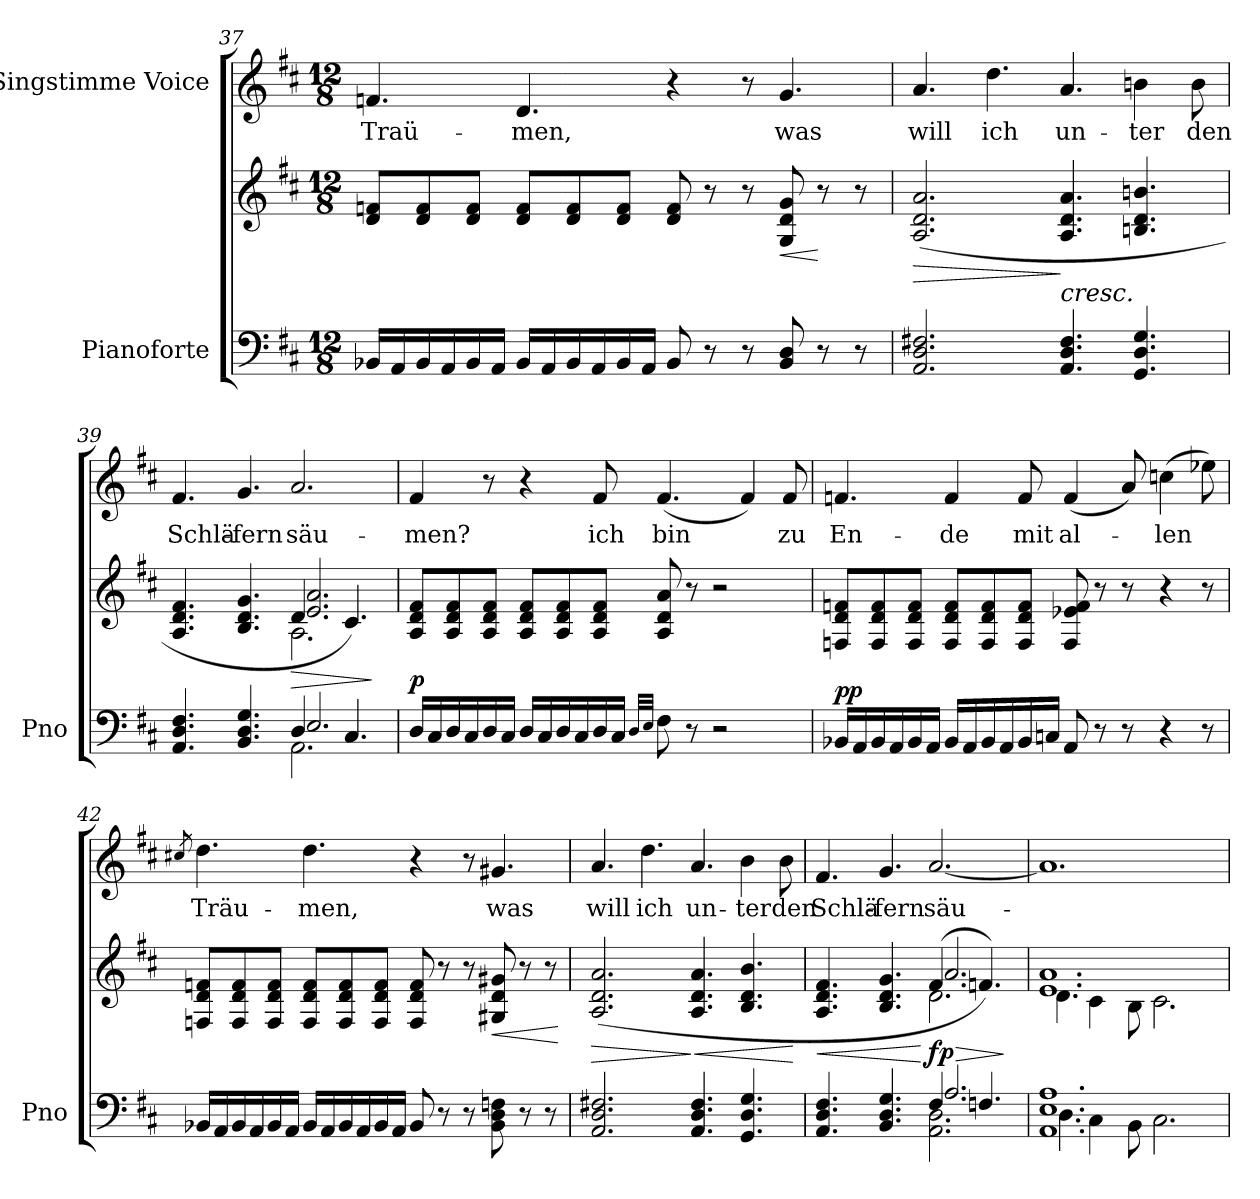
**kern	**kern	**dynam	**kern	**text
*part2	*part2	*part2	*part1	*part1
*staff3	*staff2	*staff2/3	*staff1	*staff1
*I"Pianoforte	*	*	*I"Singstimme Voice	*
*I'Pno	*	*	*	*
!!LO:LB:g=z
*clefF4	*clefG2	*	*clefG2	*
*k[f#c#]	*k[f#c#]	*	*k[f#c#]	*
*M12/8	*M12/8	*	*M12/8	*
=37	=37	=37	=37	=37
!	!	!	!	!LO:LY:b
16BB-X/LL	8d/ 8fn/L	.	4.fn/	Traü-
16AA/	.	.	.	.
16BB-/	8d/ 8f/	.	.	.
16AA/	.	.	.	.
16BB-/	8d/ 8f/J	.	.	.
16AA/JJ	.	.	.	.
!	!	!	!	!LO:LY:b
16BB-/LL	8d/ 8f/L	.	4.d/	-men,
16AA/	.	.	.	.
16BB-/	8d/ 8f/	.	.	.
16AA/	.	.	.	.
16BB-/	8d/ 8f/J	.	.	.
16AA/JJ	.	.	.	.
8BB-/	8d/ 8f/	.	4r	.
8r	8r	.	.	.
8r	8r	.	8r	.
!	!	!LO:HP:b	!	!LO:LY:b
8BB-/ 8D/	8G/ 8d/ 8g/	<	4.g/	was
8r	8r	[	.	.
8r	8r	.	.	.
=38	=38	=38	=38	=38
!	!	!LO:HP:b	!	!LO:LY:b
2.AA/ 2.D/ 2.F#X/	(2.A/ 2.d/ 2.a/	>	4.a/	will
!	!	!	!	!LO:LY:b
.	.	.	4.dd\	ich
!	!	!LO:HP:n=1:b	!	!LO:LY:b
4.AA/ 4.D/ 4.F#/	4.A/ 4.d/ 4.a/	] <	4.a/	un-
!	!	!	!	!LO:LY:b
4.GG/ 4.D/ 4.G/	4.Bn/ 4.d/ 4.bn/	.	4bn\	-ter
!	!	!	!	!LO:LY:b
.	.	.	8b\	den
=39	=39	=39	=39	=39
*^	*^	*	*	*
*	*^	*	*^	*	*	*
!	!	!	!	!	!	!	!	!LO:LY:b
4.AA/ 4.D/ 4.F#/	2.rcyy	2.rBByy	4.A/ 4.d/ 4.f#/	2.raayy	2.rgyy	.	4.f#/	Schlä-
!	!	!	!	!	!	!	!	!LO:LY:b
4.BB/ 4.D/ 4.G/	.	.	4.B/ 4.d/ 4.g/	.	.	.	4.g/	-fern
!	!	!	!	!	!	!LO:HP:b	!	!LO:LY:b
4.D/	2.E/	2.AA\	4.d/	2.e/ 2.a/	2.A\	>	2.a/	säu-
4.C#/	.	.	4.c#/)	.	.	.	.	.
*v	*v	*v	*	*	*	*	*	*
*	*v	*v	*v	*	*	*
.	.	[ ]	.	.
!!LO:LB:g=z
=40	=40	=40	=40	=40
!	!	!LO:DY:a=2	!	!LO:LY:b
16D/LL	8A/ 8d/ 8f#/L	p	4f#/	-men?
16C#/	.	.	.	.
16D/	8A/ 8d/ 8f#/	.	.	.
16C#/	.	.	.	.
16D/	8A/ 8d/ 8f#/J	.	8r	.
16C#/JJ	.	.	.	.
16D/LL	8A/ 8d/ 8f#/L	.	4r	.
16C#/	.	.	.	.
16D/	8A/ 8d/ 8f#/	.	.	.
16C#/	.	.	.	.
!	!	!	!	!LO:LY:b
16D/	8A/ 8d/ 8f#/J	.	8f#/	ich
16C#/JJ	.	.	.	.
32qD/LLL	.	.	.	.
32qE/JJJ	.	.	.	.
!	!	!	!	!LO:LY:b
8F#\	8A/ 8d/ 8a/	.	(4.f#/	bin
8r	8r	.	.	.
2r	2r	.	.	.
.	.	.	4f#/)	.
!	!	!	!	!LO:LY:b
.	.	.	8f#/	zu
=41	=41	=41	=41	=41
!	!	!LO:DY:a=2	!	!LO:LY:b
16BB-X/LL	8Fn/ 8d/ 8fn/L	pp	4.fn/	En-
16AA/	.	.	.	.
16BB-/	8F/ 8d/ 8f/	.	.	.
16AA/	.	.	.	.
16BB-/	8F/ 8d/ 8f/J	.	.	.
16AA/JJ	.	.	.	.
!	!	!	!	!LO:LY:b
16BB-/LL	8F/ 8d/ 8f/L	.	4f/	-de
16AA/	.	.	.	.
16BB-/	8F/ 8d/ 8f/	.	.	.
16AA/	.	.	.	.
!	!	!	!	!LO:LY:b
16BB-/	8F/ 8d/ 8f/J	.	8f/	mit
16Cn/JJ	.	.	.	.
!	!	!	!	!LO:LY:b
8AA/	8F/ 8e-X/ 8f/	.	(4f/	al-
8r	8r	.	.	.
8r	8r	.	8a/)	.
!	!	!	!	!LO:LY:b
4r	4r	.	(4ccn\	-len
8r	8r	.	8ee-X\)	.
!!LO:PB:g=z
=42	=42	=42	=42	=42
.	.	.	8qcc#X/	.
!	!	!	!	!LO:LY:b
16BB-X/LL	8Fn/ 8d/ 8fn/L	.	4.dd\	Träu-
16AA/	.	.	.	.
16BB-/	8F/ 8d/ 8f/	.	.	.
16AA/	.	.	.	.
16BB-/	8F/ 8d/ 8f/J	.	.	.
16AA/JJ	.	.	.	.
!	!	!	!	!LO:LY:b
16BB-/LL	8F/ 8d/ 8f/L	.	4.dd\	-men,
16AA/	.	.	.	.
16BB-/	8F/ 8d/ 8f/	.	.	.
16AA/	.	.	.	.
16BB-/	8F/ 8d/ 8f/J	.	.	.
16AA/JJ	.	.	.	.
8BB-/	8F/ 8d/ 8f/	.	4r	.
8r	8r	.	.	.
8r	8r	.	8r	.
!	!	!LO:HP:b	!	!LO:LY:b
8BB-\ 8D\ 8Fn\	8G#X/ 8d/ 8g#X/	<	4.g#X/	was
8r	8r	.	.	.
8r	8r	.	.	.
.	.	[	.	.
=43	=43	=43	=43	=43
!	!	!LO:HP:b	!	!LO:LY:b
2.AA/ 2.D/ 2.F#X/	(2.A/ 2.d/ 2.a/	>	4.a/	will
!	!	!	!	!LO:LY:b
.	.	.	4.dd\	ich
!	!	!LO:HP:n=1:b	!	!LO:LY:b
4.AA/ 4.D/ 4.F#/	4.A/ 4.d/ 4.a/	] <	4.a/	un-
!	!	!	!	!LO:LY:b
4.GG/ 4.D/ 4.G/	4.B/ 4.d/ 4.b/	.	4b\	-ter
!	!	!	!	!LO:LY:b
.	.	.	8b\	den
.	.	[	.	.
=44	=44	=44	=44	=44
*^	*	*	*	*
*	*^	*	*	*	*
!	!	!	!	!LO:HP:b	!	!LO:LY:b
*	*	*	*^	*	*	*
*	*	*	*	*^	*	*	*
4.AA/ 4.D/ 4.F#/	2.rcyy	2.rBByy	4.A/ 4.d/ 4.f#/	2.raayy	2.rgyy	<	4.f#/	Schlä-
!	!	!	!	!	!	!	!	!LO:LY:b
4.BB/ 4.D/ 4.G/	.	.	4.B/ 4.d/ 4.g/	.	.	.	4.g/	-fern
!	!	!	!	!	!	!LO:HP:n=1:b	!	!LO:LY:b
!	!	!	!	!	!	!LO:DY:n=1:b	!	!
4.F#/	2.A/	2.AA\ 2.D\	(4.f#/	2.a/	2.d\	[ > fp	[2.a/	säu-
4.Fn/	.	.	4.fn/))	.	.	.	.	.
*v	*v	*v	*	*	*	*	*	*
*	*v	*v	*v	*	*	*
.	.	]	.	.
=45	=45	=45	=45	=45
*^	*^	*	*	*
1.AA 1.E 1.A	4.D\	1.e 1.a	4.d\	.	1.a]	.
.	4C#\	.	4c#\	.	.	.
.	8BB\	.	8B\	.	.	.
.	2.C#\	.	2.c#\	.	.	.
*v	*v	*	*	*	*	*
*	*v	*v	*	*	*
=	=	=	=	=
*-	*-	*-	*-	*-
